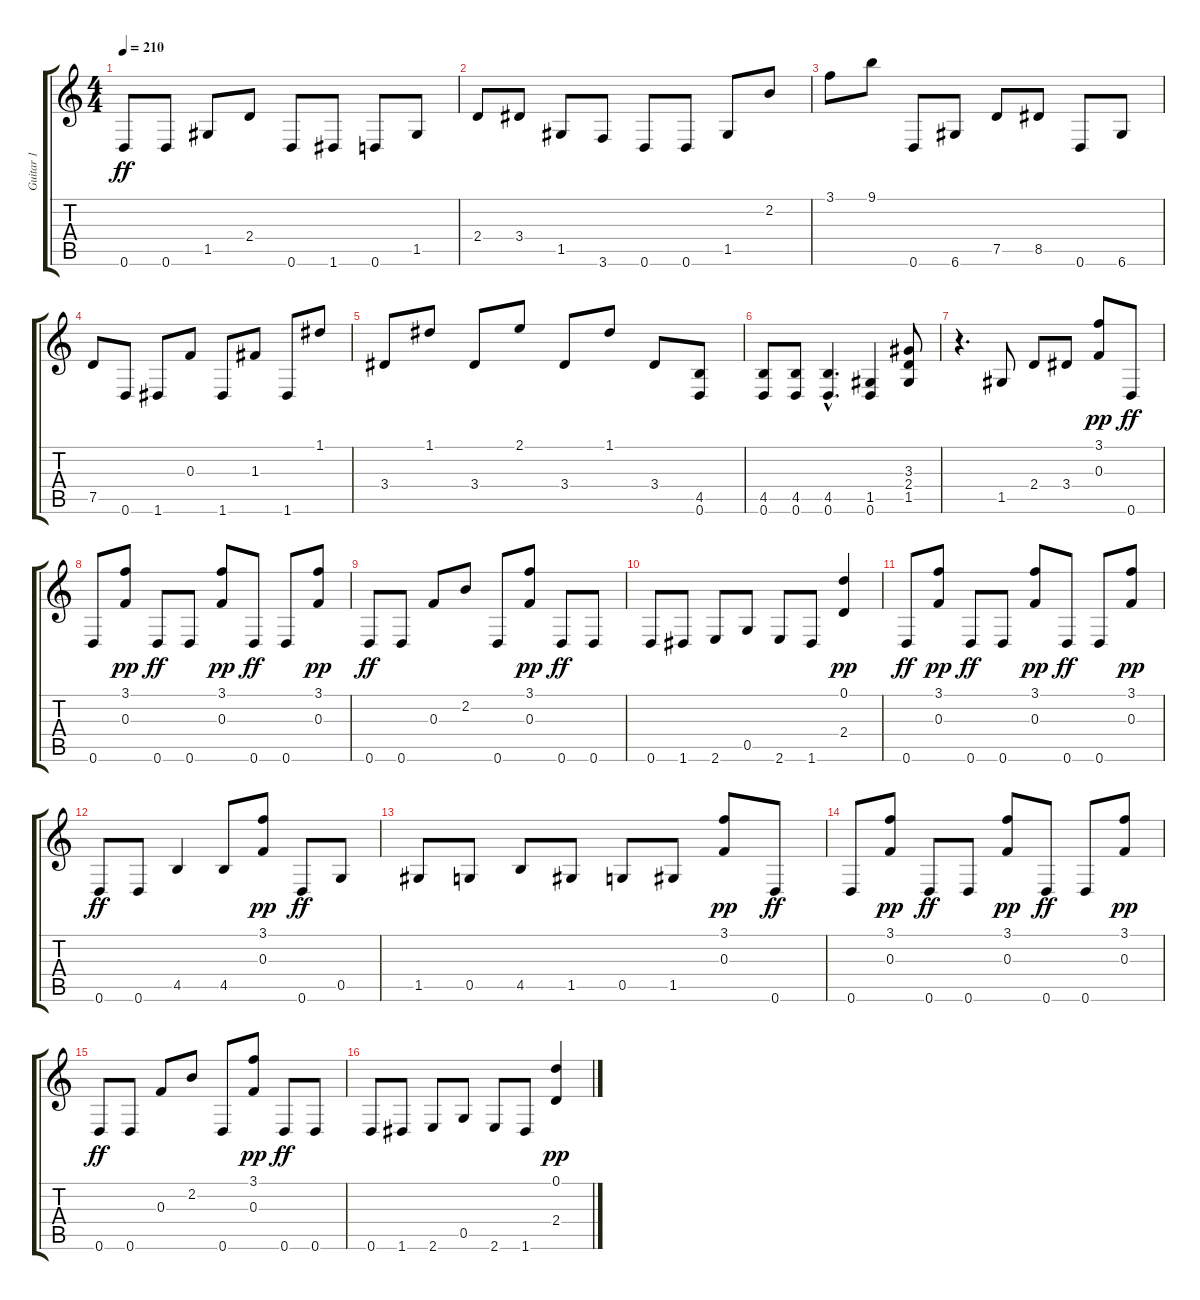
\track ("Guitar 1" "Guitar 1") {instrument distortionguitar}
\staff {score tabs}
\tuning (D4 A3 F3 C3 G2 D2) {hide}
\ts (4 4)
\tempo 210
\clef g2
\ks c
0.6.8{dy ff} 0.6.8 1.5.8 2.4.8 0.6.8 1.6.8 0.6.8 1.5.8 |
2.4.8 3.4.8 1.5.8 3.6.8 0.6.8 0.6.8 1.5.8 2.2.8 |
3.1.8 9.1.8 0.6.8 6.6.8 7.5.8 8.5.8 0.6.8 6.6.8 |
7.5.8 0.6.8 1.6.8 0.3.8 1.6.8 1.3.8 1.6.8 1.1.8 |
3.4.8 1.1.8 3.4.8 2.1.8 3.4.8 1.1.8 3.4.8 (4.5 0.6).8 |
(4.5 0.6).8 (4.5 0.6).8 (4.5{hac} 0.6{hac}).4{d} (1.5 0.6).4 (3.3 2.4 1.5).8 |
r.4{d} 1.5.8 2.4.8 3.4.8 (3.1 0.3).8{dy pp} 0.6.8{dy ff} |
0.6.8 (3.1 0.3).8{dy pp} 0.6.8{dy ff} 0.6.8 (3.1 0.3).8{dy pp} 0.6.8{dy ff} 0.6.8 (3.1 0.3).8{dy pp} |
0.6.8{dy ff} 0.6.8 0.3.8 2.2.8 0.6.8 (3.1 0.3).8{dy pp} 0.6.8{dy ff} 0.6.8 |
0.6.8 1.6.8 2.6.8 0.5.8 2.6.8 1.6.8 (0.1 2.4).4{dy pp} |
0.6.8{dy ff} (3.1 0.3).8{dy pp} 0.6.8{dy ff} 0.6.8 (3.1 0.3).8{dy pp} 0.6.8{dy ff} 0.6.8 (3.1 0.3).8{dy pp} |
0.6.8{dy ff} 0.6.8 4.5.4 4.5.8 (3.1 0.3).8{dy pp} 0.6.8{dy ff} 0.5.8 |
1.5.8 0.5.8 4.5.8 1.5.8 0.5.8 1.5.8 (3.1 0.3).8{dy pp} 0.6.8{dy ff} |
0.6.8 (3.1 0.3).8{dy pp} 0.6.8{dy ff} 0.6.8 (3.1 0.3).8{dy pp} 0.6.8{dy ff} 0.6.8 (3.1 0.3).8{dy pp} |
0.6.8{dy ff} 0.6.8 0.3.8 2.2.8 0.6.8 (3.1 0.3).8{dy pp} 0.6.8{dy ff} 0.6.8 |
0.6.8 1.6.8 2.6.8 0.5.8 2.6.8 1.6.8 (0.1 2.4).4{dy pp}
